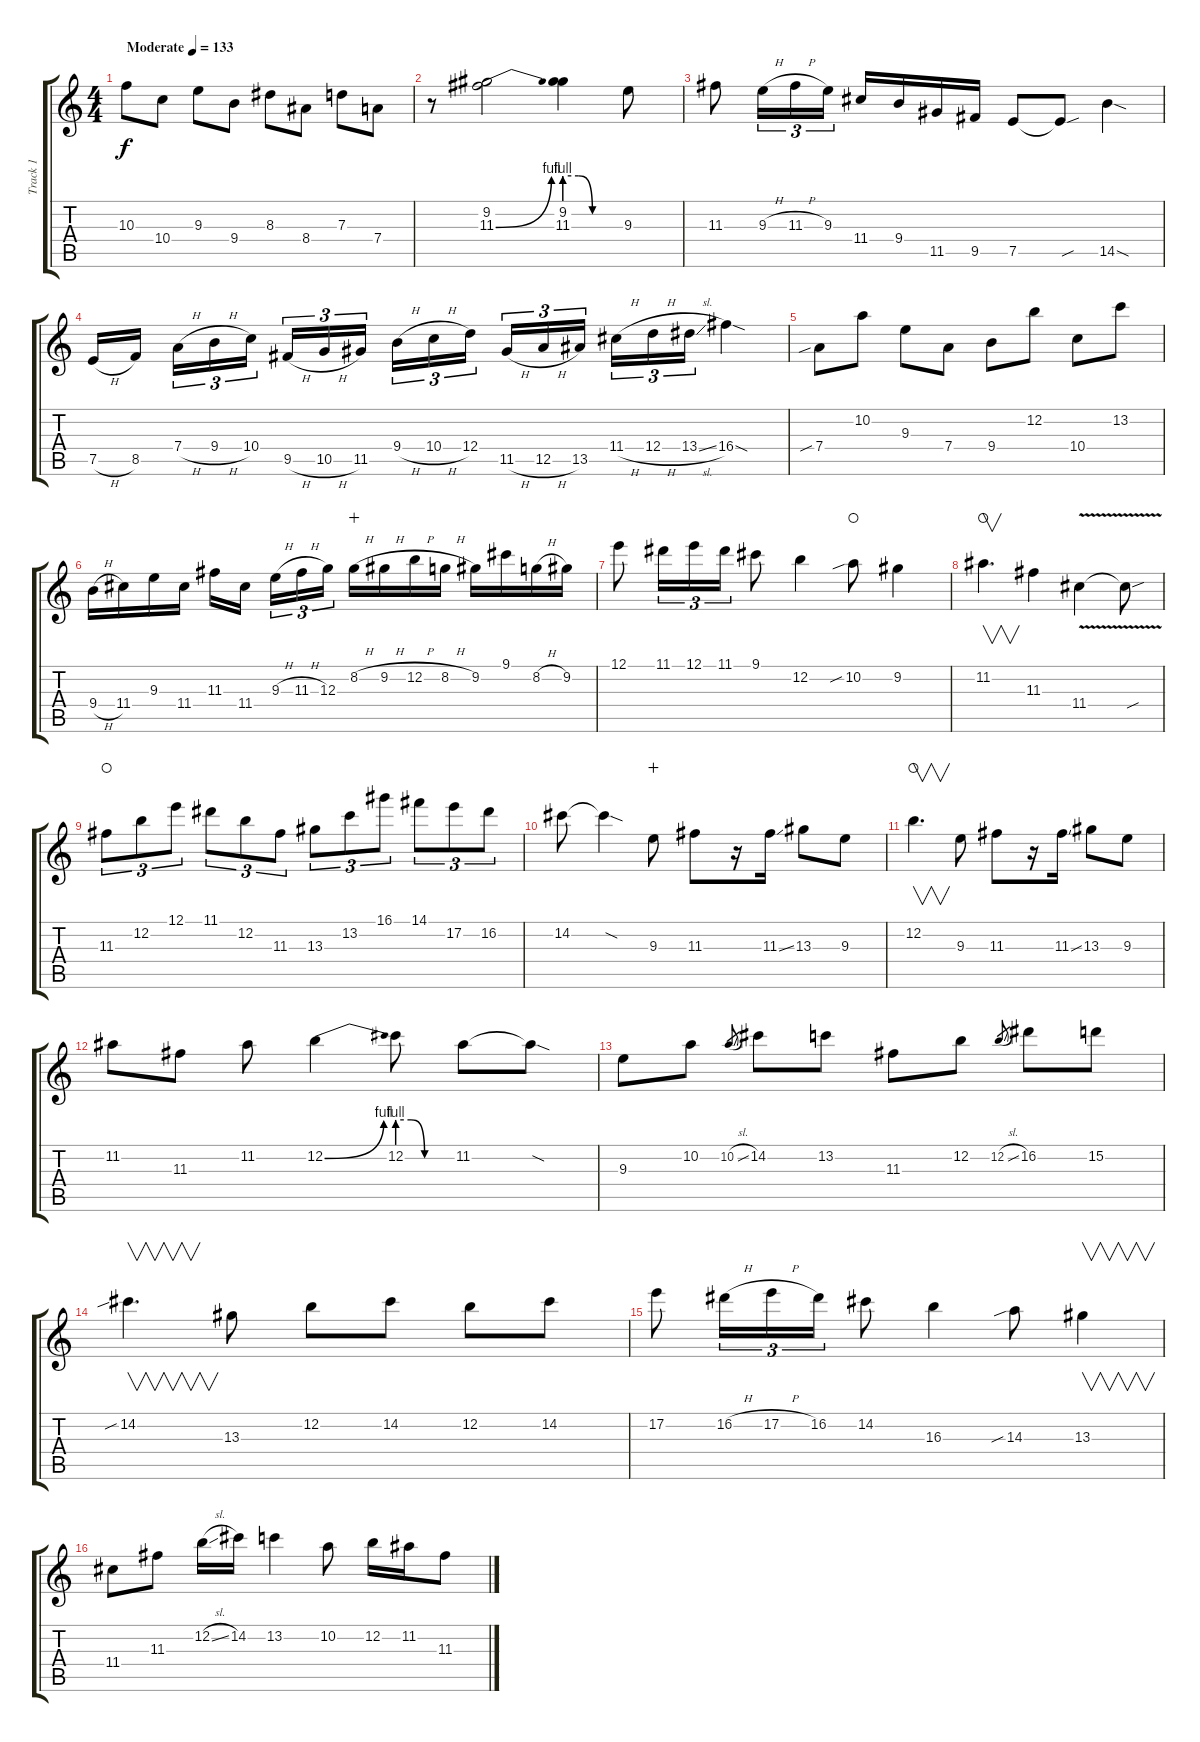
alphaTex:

\track ("Track 1" "Track 1") {instrument overdrivenguitar}
\staff {score tabs}
\tuning (E4 B3 G3 D3 A2 E2) {hide}
\ts (4 4)
\tempo (133 "Moderate")
\clef g2
\ks c
10.3.8{dy f instrument overdrivenguitar} 10.4.8 9.3.8 9.4.8 8.3.8 8.4.8 7.3.8 7.4.8 |
r.8 (9.2 11.3{be (bend 0 0 60 4)}).2 (9.2 11.3{be (custom 0 4 15 4 30 0 60 0)}).4 9.3.8 |
11.3.8 9.3{h}.16{tu (3 2)} 11.3{h}.16{tu (3 2)} 9.3.16{tu (3 2)} 11.4.16 9.4.16 11.5.16 9.5.16 7.5.8 7.5{sou t}.8 14.5{sod}.4 |
7.5{h}.16 8.5.16{beam splitsecondary} 7.4{h}.16{tu (3 2)} 9.4{h}.16{tu (3 2)} 10.4.16{tu (3 2)} 9.5{h}.16{tu (3 2)} 10.5{h}.16{tu (3 2)} 11.5.16{tu (3 2) beam splitsecondary} 9.4{h}.16{tu (3 2)} 10.4{h}.16{tu (3 2)} 12.4.16{tu (3 2)} 11.5{h}.16{tu (3 2)} 12.5{h}.16{tu (3 2)} 13.5.16{tu (3 2) beam splitsecondary} 11.4{h}.16{tu (3 2)} 12.4{h}.16{tu (3 2)} 13.4{sl}.16{tu (3 2)} 16.4{sod}.4 |
7.4{sib}.8 10.2.8 9.3.8 7.4.8 9.4.8 12.2.8 10.4.8 13.2.8 |
9.4{h}.16 11.4.16 9.3.16 11.4.16 11.3.16 11.4.16{beam splitsecondary} 9.3{h}.16{tu (3 2)} 11.3{h}.16{tu (3 2)} 12.3.16{tu (3 2)} 8.2{h}.16{wahc} 9.2{h}.16 12.2{h}.16 8.2{h}.16 9.2.16 9.1.16 8.2{h}.16 9.2.16 |
12.1.8 11.1.16{tu (3 2)} 12.1.16{tu (3 2)} 11.1.16{tu (3 2)} 9.1.8 12.2.4 10.2{sib}.8{waho} 9.2.4 |
11.2.4{v d waho} 11.3.4 11.4{v}.4 11.4{sou t}.8 |
11.3.8{tu (3 2) waho} 12.2.8{tu (3 2)} 12.1.8{tu (3 2)} 11.1.8{tu (3 2)} 12.2.8{tu (3 2)} 11.3.8{tu (3 2)} 13.3.8{tu (3 2)} 13.2.8{tu (3 2)} 16.1.8{tu (3 2)} 14.1.8{tu (3 2)} 17.2.8{tu (3 2)} 16.2.8{tu (3 2)} |
14.2.8 14.2{sod t}.4 9.3.8{wahc} 11.3.8 r.16 11.3{ss}.16 13.3.8 9.3.8 |
12.2.4{v d waho} 9.3.8 11.3.8 r.16 11.3{ss}.16 13.3.8 9.3.8 |
11.2.8 11.3.8 11.2.8 12.2{be (bend 0 0 60 4)}.4 12.2{be (custom 0 4 15 4 30 0 60 0)}.8 11.2.8 11.2{sod t}.8 |
9.3.8 10.2.8 10.2{sl}.8{gr} 14.2.8 13.2.8 11.3.8 12.2.8 12.2{sl}.8{gr} 16.2.8 15.2.8 |
14.2{sib}.4{v d} 13.3.8 12.2.8 14.2.8 12.2.8 14.2.8 |
17.2.8 16.2{h}.16{tu (3 2)} 17.2{h}.16{tu (3 2)} 16.2.16{tu (3 2)} 14.2.8 16.3.4 14.3{sib}.8 13.3.4{v} |
11.4.8 11.3.8 12.2{sl}.16 14.2.16 13.2.4 10.2.8 12.2.16 11.2.16 11.3.8
